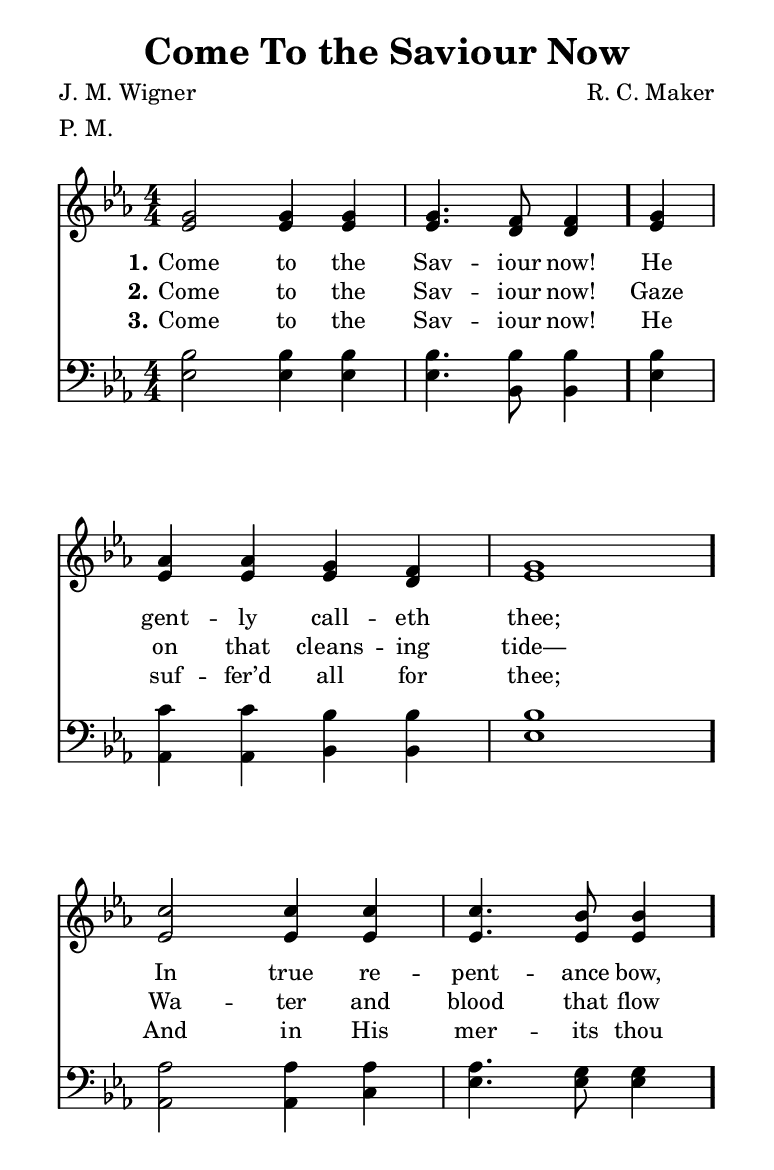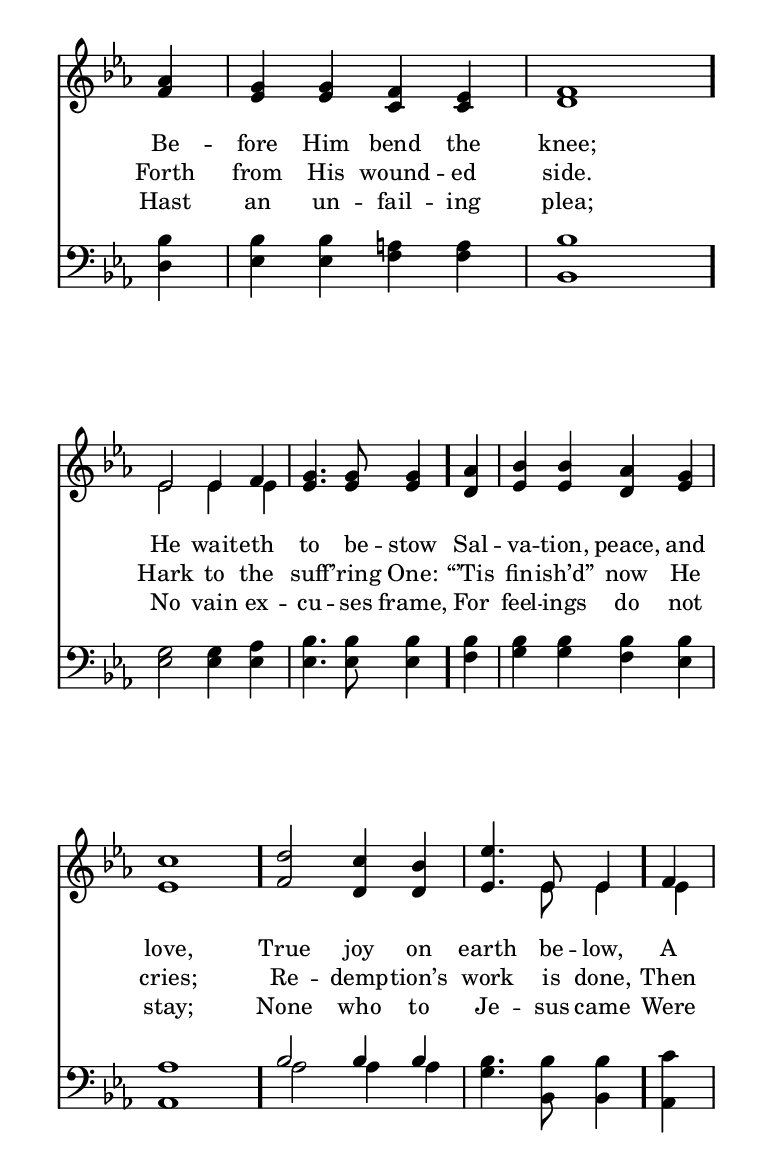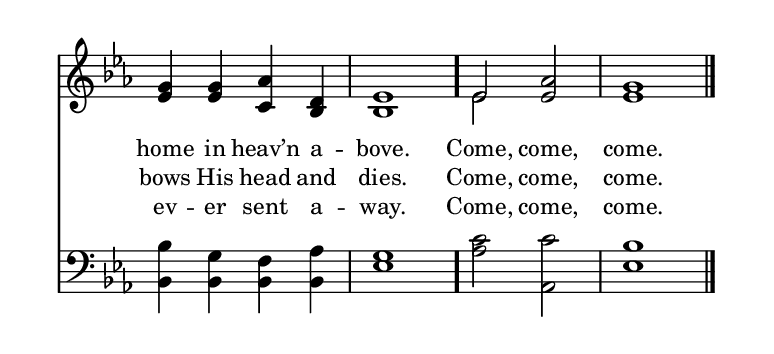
\include "common/global.ily"
\paper {
  \include "common/paper.ily"
  %ragged-bottom = ##t
  %ragged-last-bottom = ##t
  %systems-per-page = ##f
  %page-count = ##f
}

\header{
  hymnnumber = "73"
  title = "Come To the Saviour Now"
  tunename = "Maker"
  meter = "P. M."
  poet = "J. M. Wigner"
  composer = "R. C. Maker"
  %copyright = ""
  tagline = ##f
}

% for fermata in MIDI
ta = { \tempo 4=104 }
tb = { \tempo 4=52  }

patternAA = { c2 c4 c4 | c4. c8 c4 }
patternBA = { c4 | c4 c4 c4 c4 | c1 }
patternCA = { c4 | c4 c4 c4 c4 | c1 }
patternDA = { c2 c2 | c1 }

global = {
  \include "common/overrides.ily"
  \override Staff.TimeSignature.style = #'numbered
  \time 4/4
  \override Score.MetronomeMark.transparent = ##t % hide all fermata changes too
  \ta
  \key ees \major
  %\partial 4
  \autoBeamOff
}

notesSoprano = {
\global
\relative c'' {

  \changePitch \patternAA { g g g | g f f }
  \changePitch \patternBA { g | aes aes g f | g }
  \changePitch \patternAA { c c c | c bes bes }
  \changePitch \patternBA { aes | g g f ees | f }

  \changePitch \patternAA { ees ees f | g g g }
  \changePitch \patternCA { aes | bes bes aes g | c }
  \changePitch \patternAA { d c bes | ees ees, ees }
  \changePitch \patternCA { f | g g aes d, | ees }
  \changePitch \patternDA { ees aes | g }

  \bar "|."

}
}

notesAlto = {
\global
\relative e' {

  \changePitch \patternAA { ees ees ees | ees d d }
  \changePitch \patternBA { ees | ees ees ees d | ees }
  \changePitch \patternAA { ees ees ees | ees ees ees }
  \changePitch \patternBA { f | ees ees c c | d }

  \changePitch \patternAA { ees ees ees | ees ees ees }
  \changePitch \patternCA { d | ees ees d ees | ees }
  \changePitch \patternAA { f d d | ees ees ees }
  \changePitch \patternCA { ees | ees ees c bes | bes }
  \changePitch \patternDA { ees ees | ees }

}
}

notesTenor = {
\global
\relative a {

  \changePitch \patternAA { bes bes bes | bes bes bes }
  \changePitch \patternBA { bes | c c bes bes | bes }
  \changePitch \patternAA { aes aes aes | aes g g }
  \changePitch \patternBA { bes | bes bes a a | bes }

  \changePitch \patternAA { g g aes | bes bes bes }
  \changePitch \patternCA { bes | bes bes bes bes | aes }
  \changePitch \patternAA { bes bes bes | bes bes bes }
  \changePitch \patternCA { c | bes g f aes | g }
  \changePitch \patternDA { c c | bes }

}
}

notesBass = {
\global
\relative f {

  \changePitch \patternAA { ees ees ees | ees bes bes }
  \changePitch \patternBA { ees | aes, aes bes bes | ees }
  \changePitch \patternAA { aes, aes c | ees ees ees }
  \changePitch \patternBA { d | ees ees f f | bes, }

  \changePitch \patternAA { ees ees ees | ees ees ees }
  \changePitch \patternCA { f | g g f ees | aes, }
  \changePitch \patternAA { aes' aes aes | g bes, bes }
  \changePitch \patternCA { aes | bes bes bes bes | ees }
  \changePitch \patternDA { aes aes, | ees' }

}
}

wordsA = \lyricmode {
\set stanza = "1."

Come to the Sav -- iour now! \bar "."
He gent -- ly call -- eth thee; \bar "." \break
In true re -- pent -- ance bow, \bar "."
Be -- fore Him bend the knee; \bar "." \break
He wait -- eth to be -- stow \bar "."
Sal -- va -- tion, peace, and love, \bar "."
True joy on earth be -- low, \bar "."
A home in heav’n a -- bove. \bar "."
Come, come, come. \bar "."

}

wordsB = \lyricmode {
\set stanza = "2."

Come to the Sav -- iour now!
Gaze on that cleans -- ing tide—
Wa -- ter and blood that flow
Forth from His wound -- ed side.
Hark to the suff -- ’ring One:
“’Tis fin -- ish’d” now He cries;
Re -- demp -- tion’s work is done,
Then bows His head and dies.
Come, come, come.

}

wordsC = \lyricmode {
\set stanza = "3."

Come to the Sav -- iour now!
He suf -- fer’d all for thee;
And in His mer -- its thou
Hast an un -- fail -- ing plea;
No vain ex -- cu -- ses frame,
For feel -- ings do not stay;
None who to Je -- sus came
Were ev -- er sent a -- way.
Come, come, come.

}

\score {
  \context ChoirStaff <<
    \context Staff = upper <<
      \set ChoirStaff.systemStartDelimiter = #'SystemStartBar
      \set ChoirStaff.printPartCombineTexts = ##f
      \partcombine #'(2 . 9) \notesSoprano \notesAlto
      \context NullVoice = sopranos { \voiceOne << \notesSoprano >> }
      \context NullVoice = altos { \voiceTwo << \notesAlto >> }
      \context Lyrics = one   \lyricsto sopranos \wordsA
      \context Lyrics = two   \lyricsto sopranos \wordsB
      \context Lyrics = three \lyricsto sopranos \wordsC
    >>
    \context Staff = men <<
      \clef bass
      \set ChoirStaff.printPartCombineTexts = ##f
      \partcombine #'(2 . 9) \notesTenor \notesBass
      \context NullVoice = tenors { \voiceOne << \notesTenor >> }
      \context NullVoice = basses { \voiceTwo << \notesBass >> }
    >>
  >>
  \layout {
    \include "common/layout.ily"
  }
  \midi{
    \include "common/midi.ily"
  }
}

\version "2.19.49"  % necessary for upgrading to future LilyPond versions.

% vi:set et ts=2 sw=2 ai nocindent syntax=lilypond:
